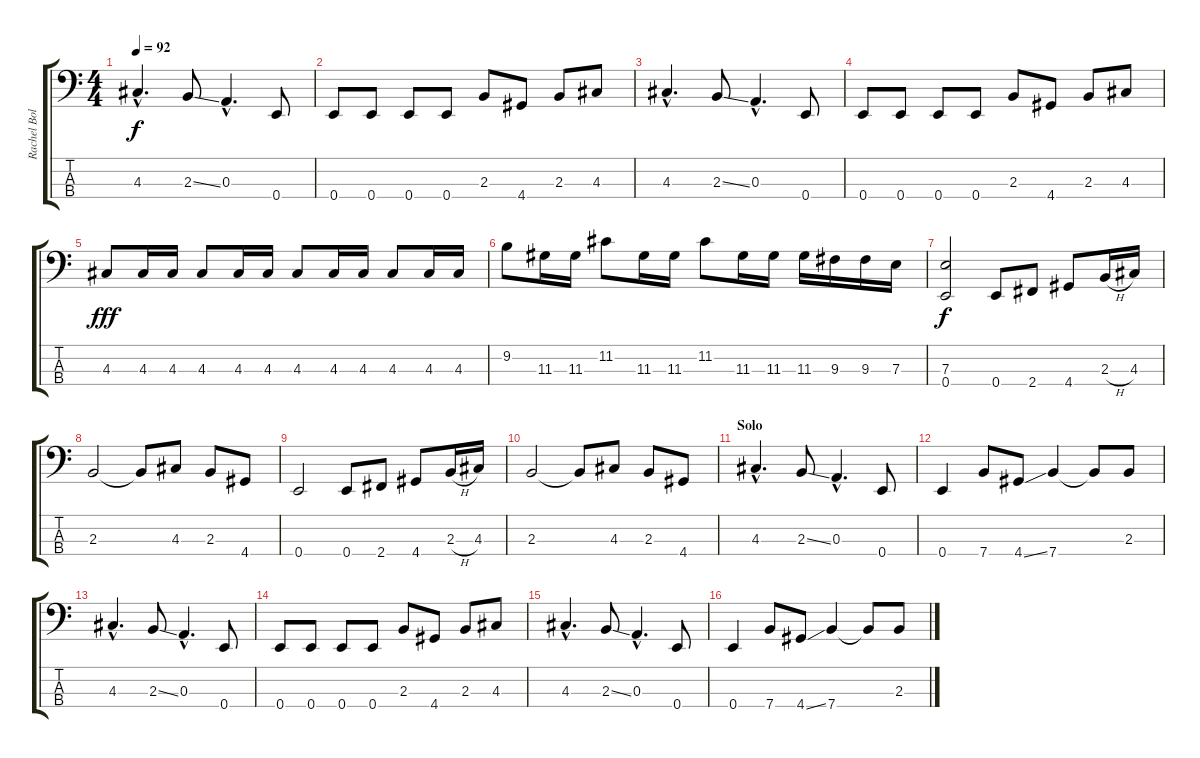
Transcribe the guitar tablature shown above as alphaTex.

\track ("Rachel Bolan" "Rachel Bol") {instrument electricbasspick}
\staff {score tabs}
\tuning (G2 D2 A1 E1) {hide}
\ts (4 4)
\tempo 92
\clef f4
\ks c
4.3{hac}.4{d dy f} 2.3{ss}.8 0.3{hac}.4{d} 0.4.8 |
0.4.8 0.4.8 0.4.8 0.4.8 2.3.8 4.4.8 2.3.8 4.3.8 |
4.3{hac}.4{d} 2.3{ss}.8 0.3{hac}.4{d} 0.4.8 |
0.4.8 0.4.8 0.4.8 0.4.8 2.3.8 4.4.8 2.3.8 4.3.8 |
4.3.8{dy fff} 4.3.16 4.3.16 4.3.8 4.3.16 4.3.16 4.3.8 4.3.16 4.3.16 4.3.8 4.3.16 4.3.16 |
9.2.8 11.3.16 11.3.16 11.2.8 11.3.16 11.3.16 11.2.8 11.3.16 11.3.16 11.3.16 9.3.16 9.3.16 7.3.16 |
(7.3 0.4).2{dy f} 0.4.8 2.4.8 4.4.8 2.3{h}.16 4.3.16 |
2.3.2 2.3{t}.8 4.3.8 2.3.8 4.4.8 |
0.4.2 0.4.8 2.4.8 4.4.8 2.3{h}.16 4.3.16 |
2.3.2 2.3{t}.8 4.3.8 2.3.8 4.4.8 |
\section ("" "Solo")
4.3{hac}.4{d} 2.3{ss}.8 0.3{hac}.4{d} 0.4.8 |
0.4.4 7.4.8 4.4{ss}.8 7.4.4 7.4{t}.8 2.3.8 |
4.3{hac}.4{d} 2.3{ss}.8 0.3{hac}.4{d} 0.4.8 |
0.4.8 0.4.8 0.4.8 0.4.8 2.3.8 4.4.8 2.3.8 4.3.8 |
4.3{hac}.4{d} 2.3{ss}.8 0.3{hac}.4{d} 0.4.8 |
0.4.4 7.4.8 4.4{ss}.8 7.4.4 7.4{t}.8 2.3.8
